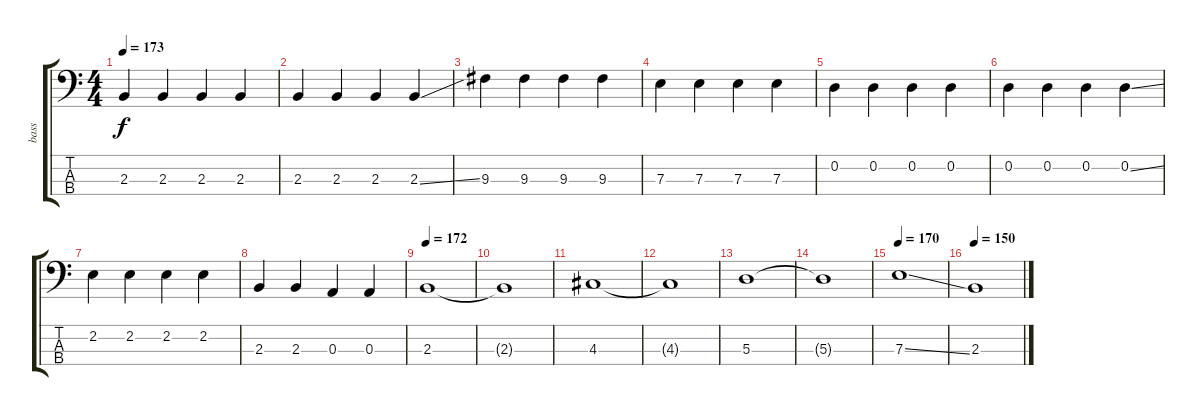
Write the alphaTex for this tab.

\track ("bass" "bass") {instrument electricbassfinger}
\staff {score tabs}
\tuning (G2 D2 A1 E1) {hide}
\ts (4 4)
\tempo 173
\clef f4
\ks c
2.3.4{dy f} 2.3.4 2.3.4 2.3.4 |
2.3.4 2.3.4 2.3.4 2.3{ss}.4 |
9.3.4 9.3.4 9.3.4 9.3.4 |
7.3.4 7.3.4 7.3.4 7.3.4 |
0.2.4 0.2.4 0.2.4 0.2.4 |
0.2.4 0.2.4 0.2.4 0.2{ss}.4 |
2.2.4 2.2.4 2.2.4 2.2.4 |
2.3.4 2.3.4 0.3.4 0.3.4 |
\tempo 172
2.3.1 |
2.3{t}.1 |
4.3.1 |
4.3{t}.1 |
5.3.1 |
5.3{t}.1 |
\tempo 170
7.3{ss}.1 |
\tempo 150
2.3.1
